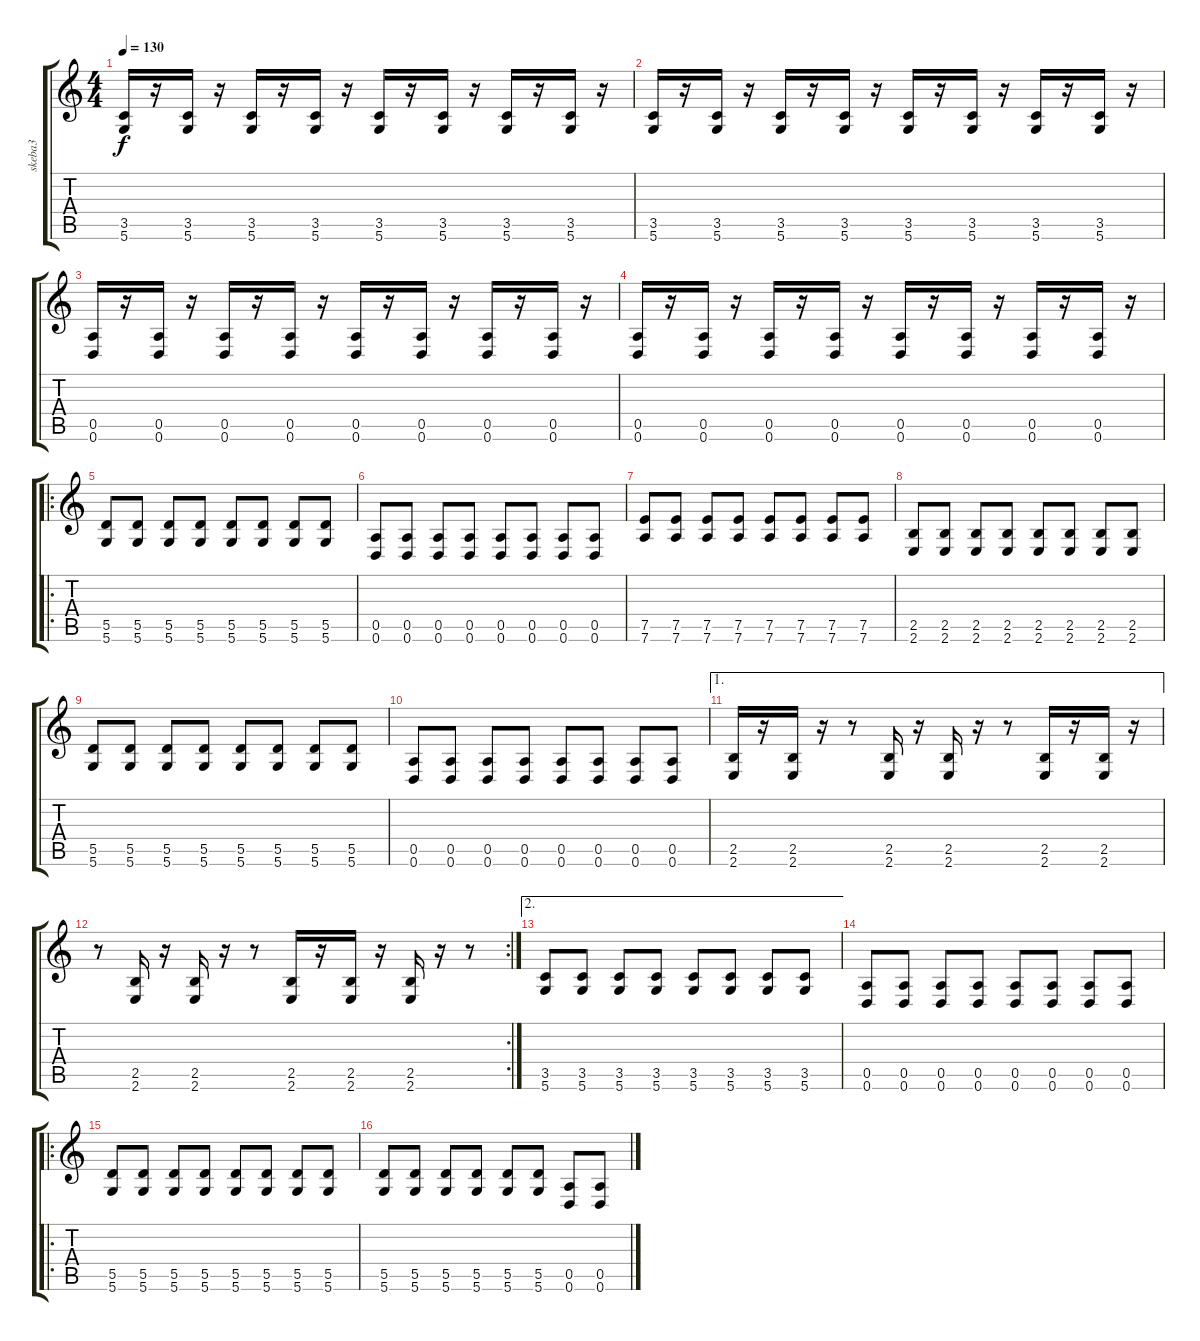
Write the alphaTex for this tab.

\track ("skeba3" "skeba3") {instrument overdrivenguitar}
\staff {score tabs}
\tuning (E4 B3 G3 D3 A2 D2) {hide}
\ts (4 4)
\tempo 130
\clef g2
\ks c
(3.5 5.6).16{dy f} r.16 (3.5 5.6).16 r.16 (3.5 5.6).16 r.16 (3.5 5.6).16 r.16 (3.5 5.6).16 r.16 (3.5 5.6).16 r.16 (3.5 5.6).16 r.16 (3.5 5.6).16 r.16 |
(3.5 5.6).16 r.16 (3.5 5.6).16 r.16 (3.5 5.6).16 r.16 (3.5 5.6).16 r.16 (3.5 5.6).16 r.16 (3.5 5.6).16 r.16 (3.5 5.6).16 r.16 (3.5 5.6).16 r.16 |
(0.5 0.6).16 r.16 (0.5 0.6).16 r.16 (0.5 0.6).16 r.16 (0.5 0.6).16 r.16 (0.5 0.6).16 r.16 (0.5 0.6).16 r.16 (0.5 0.6).16 r.16 (0.5 0.6).16 r.16 |
(0.5 0.6).16 r.16 (0.5 0.6).16 r.16 (0.5 0.6).16 r.16 (0.5 0.6).16 r.16 (0.5 0.6).16 r.16 (0.5 0.6).16 r.16 (0.5 0.6).16 r.16 (0.5 0.6).16 r.16 |
\ro
(5.5 5.6).8 (5.5 5.6).8 (5.5 5.6).8 (5.5 5.6).8 (5.5 5.6).8 (5.5 5.6).8 (5.5 5.6).8 (5.5 5.6).8 |
(0.5 0.6).8 (0.5 0.6).8 (0.5 0.6).8 (0.5 0.6).8 (0.5 0.6).8 (0.5 0.6).8 (0.5 0.6).8 (0.5 0.6).8 |
(7.5 7.6).8 (7.5 7.6).8 (7.5 7.6).8 (7.5 7.6).8 (7.5 7.6).8 (7.5 7.6).8 (7.5 7.6).8 (7.5 7.6).8 |
(2.5 2.6).8 (2.5 2.6).8 (2.5 2.6).8 (2.5 2.6).8 (2.5 2.6).8 (2.5 2.6).8 (2.5 2.6).8 (2.5 2.6).8 |
(5.5 5.6).8 (5.5 5.6).8 (5.5 5.6).8 (5.5 5.6).8 (5.5 5.6).8 (5.5 5.6).8 (5.5 5.6).8 (5.5 5.6).8 |
(0.5 0.6).8 (0.5 0.6).8 (0.5 0.6).8 (0.5 0.6).8 (0.5 0.6).8 (0.5 0.6).8 (0.5 0.6).8 (0.5 0.6).8 |
\ae 1
(2.5 2.6).16 r.16 (2.5 2.6).16 r.16 r.8 (2.5 2.6).16 r.16 (2.5 2.6).16 r.16 r.8 (2.5 2.6).16 r.16 (2.5 2.6).16 r.16 |
\rc 2
r.8 (2.5 2.6).16 r.16 (2.5 2.6).16 r.16 r.8 (2.5 2.6).16 r.16 (2.5 2.6).16 r.16 (2.5 2.6).16 r.16 r.8 |
\ae 2
(3.5 5.6).8 (3.5 5.6).8 (3.5 5.6).8 (3.5 5.6).8 (3.5 5.6).8 (3.5 5.6).8 (3.5 5.6).8 (3.5 5.6).8 |
(0.5 0.6).8 (0.5 0.6).8 (0.5 0.6).8 (0.5 0.6).8 (0.5 0.6).8 (0.5 0.6).8 (0.5 0.6).8 (0.5 0.6).8 |
\ro
(5.5 5.6).8 (5.5 5.6).8 (5.5 5.6).8 (5.5 5.6).8 (5.5 5.6).8 (5.5 5.6).8 (5.5 5.6).8 (5.5 5.6).8 |
(5.5 5.6).8 (5.5 5.6).8 (5.5 5.6).8 (5.5 5.6).8 (5.5 5.6).8 (5.5 5.6).8 (0.5 0.6).8 (0.5 0.6).8
